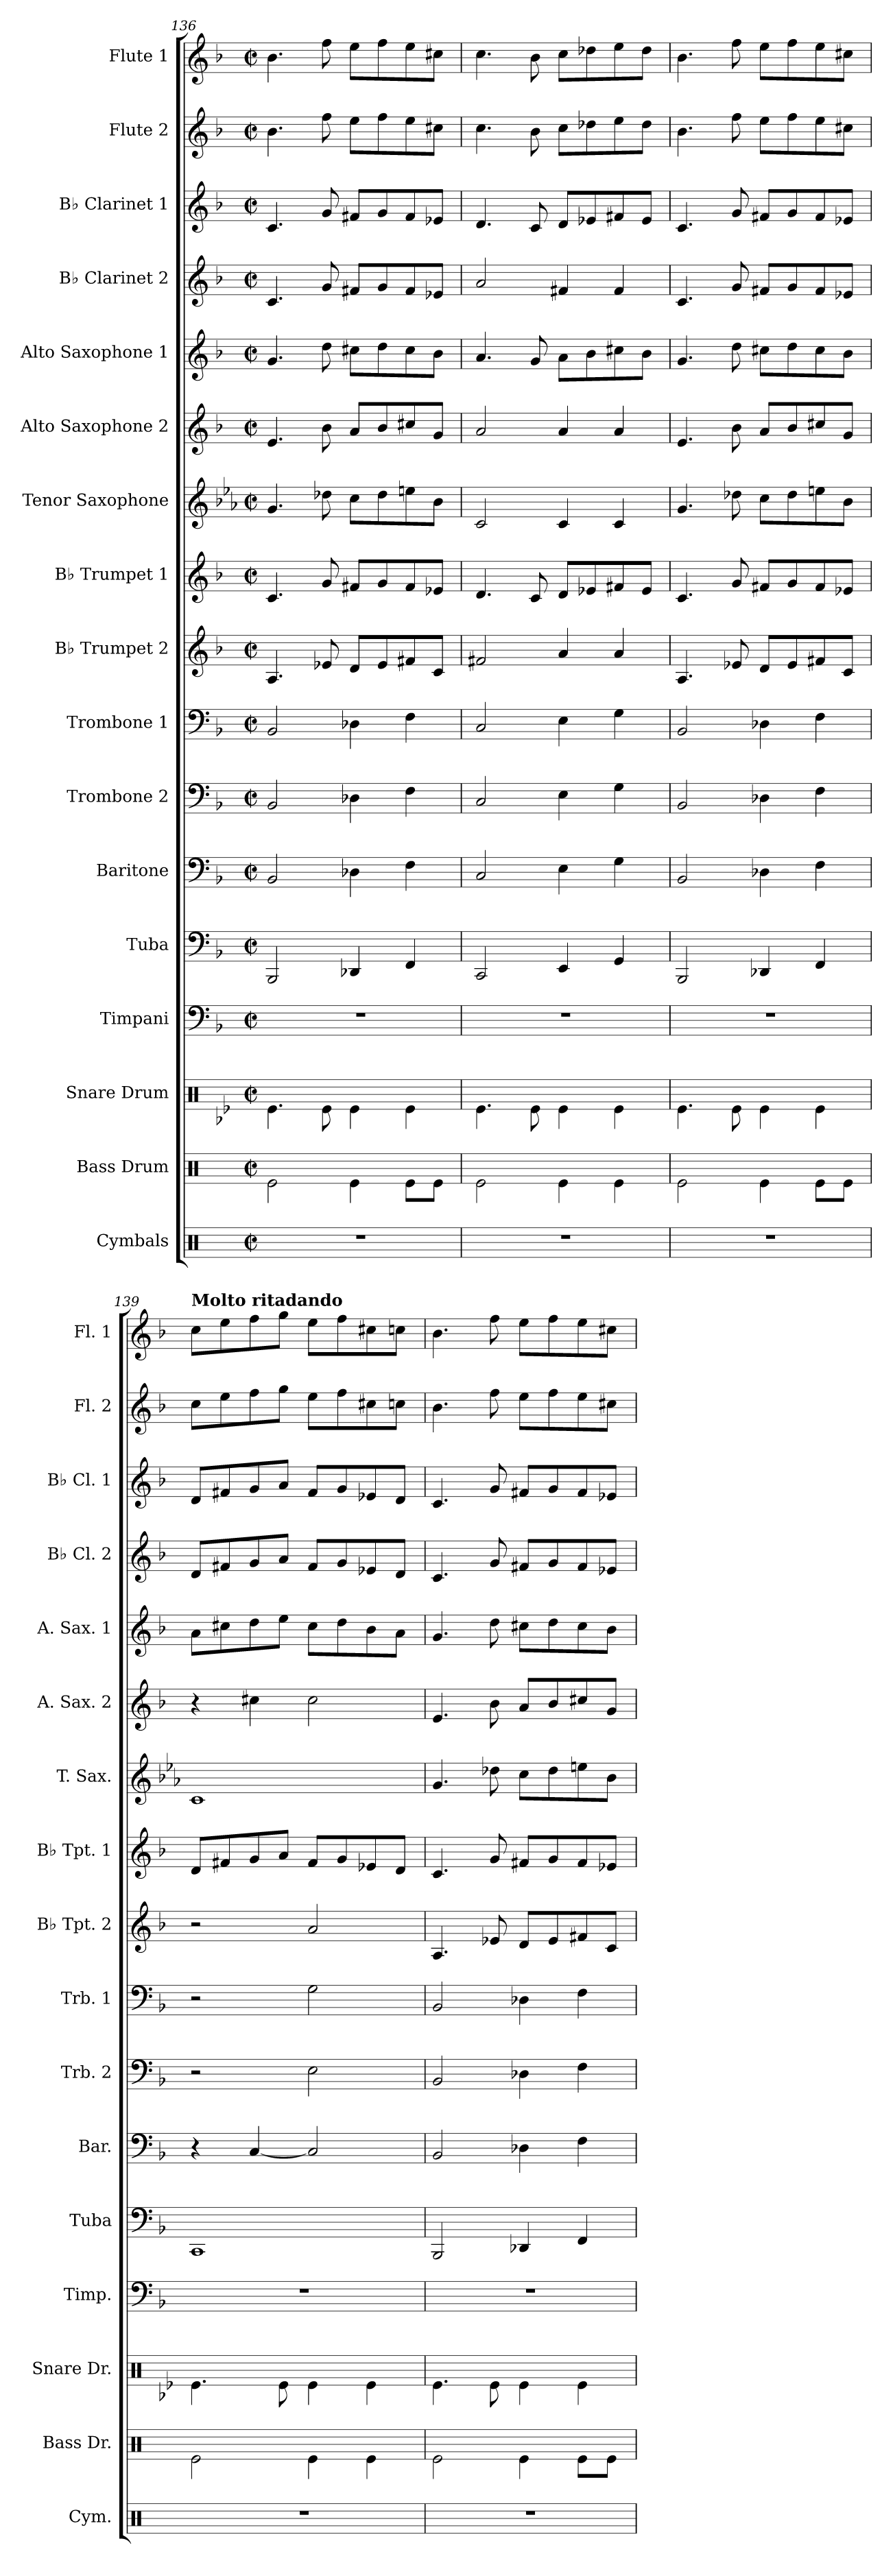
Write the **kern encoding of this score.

**kern	**kern	**kern	**kern	**kern	**kern	**kern	**kern	**kern	**kern	**kern	**kern	**kern	**kern	**kern	**kern	**kern
*part17	*part16	*part15	*part14	*part13	*part12	*part11	*part10	*part9	*part8	*part7	*part6	*part5	*part4	*part3	*part2	*part1
*staff17	*staff16	*staff15	*staff14	*staff13	*staff12	*staff11	*staff10	*staff9	*staff8	*staff7	*staff6	*staff5	*staff4	*staff3	*staff2	*staff1
*I"Cymbals	*I"Bass Drum	*I"Snare Drum	*I"Timpani	*I"Tuba	*I"Baritone	*I"Trombone 2	*I"Trombone 1	*I"B♭ Trumpet 2	*I"B♭ Trumpet 1	*I"Tenor Saxophone	*I"Alto Saxophone 2	*I"Alto Saxophone 1	*I"B♭ Clarinet 2	*I"B♭ Clarinet 1	*I"Flute 2	*I"Flute 1
*I'Cym.	*I'Bass Dr.	*I'Snare Dr.	*I'Timp.	*I'Tuba	*I'Bar.	*I'Trb. 2	*I'Trb. 1	*I'B♭ Tpt. 2	*I'B♭ Tpt. 1	*I'T. Sax.	*I'A. Sax. 2	*I'A. Sax. 1	*I'B♭ Cl. 2	*I'B♭ Cl. 1	*I'Fl. 2	*I'Fl. 1
*clefX	*clefX	*clefX	*clefF4	*clefF4	*clefF4	*clefF4	*clefF4	*clefG2	*clefG2	*clefG2	*clefG2	*clefG2	*clefG2	*clefG2	*clefG2	*clefG2
*	*	*	*	*	*	*	*	*ITrd1c2	*ITrd1c2	*ITrd8c14	*ITrd5c9	*ITrd5c9	*ITrd1c2	*ITrd1c2	*	*
*k[]	*k[]	*k[b-e-]	*k[b-]	*k[b-]	*k[b-]	*k[b-]	*k[b-]	*k[b-e-a-]	*k[b-e-a-]	*k[b-e-a-]	*k[b-e-a-d-]	*k[b-e-a-d-]	*k[b-e-a-]	*k[b-e-a-]	*k[b-]	*k[b-]
*M2/2	*M2/2	*M2/2	*M2/2	*M2/2	*M2/2	*M2/2	*M2/2	*M2/2	*M2/2	*M2/2	*M2/2	*M2/2	*M2/2	*M2/2	*M2/2	*M2/2
*met(c|)	*met(c|)	*met(c|)	*met(c|)	*met(c|)	*met(c|)	*met(c|)	*met(c|)	*met(c|)	*met(c|)	*met(c|)	*met(c|)	*met(c|)	*met(c|)	*met(c|)	*met(c|)	*met(c|)
=136	=136	=136	=136	=136	=136	=136	=136	=136	=136	=136	=136	=136	=136	=136	=136	=136
1r	2Re\	4.Re\	1r	2BBB-/	2BB-/	2BB-/	2BB-/	4.G/	4.B-/	4.G/	4.G/	4.B-/	4.B-/	4.B-/	4.b-\	4.b-\
.	.	8Re\	.	.	.	.	.	8d-X/	8f/	8d-X\	8d-\	8f\	8f/	8f/	8ff\	8ff\
.	4Re\	4Re\	.	4DD-X/	4D-X\	4D-X\	4D-X\	8c/L	8en/L	8c\L	8c/L	8en\L	8en/L	8en/L	8ee\L	8ee\L
.	.	.	.	.	.	.	.	8d-/	8f/	8d-\	8d-/	8f\	8f/	8f/	8ff\	8ff\
.	8Re\L	4Re\	.	4FF/	4F\	4F\	4F\	8en/	8e/	8en\	8en/	8e\	8e/	8e/	8ee\	8ee\
.	8Re\J	.	.	.	.	.	.	8B-/J	8d-X/J	8B-\J	8B-/J	8d-\J	8d-X/J	8d-X/J	8cc#X\J	8cc#X\J
!!LO:PB:g=z
=137	=137	=137	=137	=137	=137	=137	=137	=137	=137	=137	=137	=137	=137	=137	=137	=137
1r	2Re\	4.Re\	1r	2CC/	2C/	2C/	2C/	2en/	4.c/	2C/	2c/	4.c/	2g/	4.c/	4.cc\	4.cc\
.	.	8Re\	.	.	.	.	.	.	8B-/	.	.	8B-/	.	8B-/	8b-\	8b-\
.	4Re\	4Re\	.	4EE/	4E\	4E\	4E\	4g/	8c/L	4C/	4c/	8c\L	4en/	8c/L	8cc\L	8cc\L
.	.	.	.	.	.	.	.	.	8d-X/	.	.	8d-\	.	8d-X/	8dd-X\	8dd-X\
.	4Re\	4Re\	.	4GG/	4G\	4G\	4G\	4g/	8en/	4C/	4c/	8en\	4e/	8en/	8ee\	8ee\
.	.	.	.	.	.	.	.	.	8d-/J	.	.	8d-\J	.	8d-/J	8dd-\J	8dd-\J
=138	=138	=138	=138	=138	=138	=138	=138	=138	=138	=138	=138	=138	=138	=138	=138	=138
1r	2Re\	4.Re\	1r	2BBB-/	2BB-/	2BB-/	2BB-/	4.G/	4.B-/	4.G/	4.G/	4.B-/	4.B-/	4.B-/	4.b-\	4.b-\
.	.	8Re\	.	.	.	.	.	8d-X/	8f/	8d-X\	8d-\	8f\	8f/	8f/	8ff\	8ff\
.	4Re\	4Re\	.	4DD-X/	4D-X\	4D-X\	4D-X\	8c/L	8en/L	8c\L	8c/L	8en\L	8en/L	8en/L	8ee\L	8ee\L
.	.	.	.	.	.	.	.	8d-/	8f/	8d-\	8d-/	8f\	8f/	8f/	8ff\	8ff\
.	8Re\L	4Re\	.	4FF/	4F\	4F\	4F\	8en/	8e/	8en\	8en/	8e\	8e/	8e/	8ee\	8ee\
.	8Re\J	.	.	.	.	.	.	8B-/J	8d-X/J	8B-\J	8B-/J	8d-\J	8d-X/J	8d-X/J	8cc#X\J	8cc#X\J
=139	=139	=139	=139	=139	=139	=139	=139	=139	=139	=139	=139	=139	=139	=139	=139	=139
*	*	*	*	*	*	*	*	*	*	*	*	*	*	*	*	*MM190
!	!	!	!	!	!	!	!	!	!	!	!	!	!	!	!	!LO:TX:a:B:t=Molto ritadando
1r	2Re\	4.Re\	1r	1CC	4r	2r	2r	2r	8c/L	1C	4r	8c\L	8c/L	8c/L	8cc\L	8cc\L
.	.	.	.	.	.	.	.	.	8en/	.	.	8en\	8en/	8en/	8ee\	8ee\
.	.	.	.	.	[4C/	.	.	.	8f/	.	4en\	8f\	8f/	8f/	8ff\	8ff\
.	.	8Re\	.	.	.	.	.	.	8g/J	.	.	8g\J	8g/J	8g/J	8gg\J	8gg\J
*	*	*	*	*	*	*	*	*	*	*	*	*	*	*	*	*MM180
.	4Re\	4Re\	.	.	2C/]	2E\	2G\	2g/	8e/L	.	2e\	8e\L	8e/L	8e/L	8ee\L	8ee\L
.	.	.	.	.	.	.	.	.	8f/	.	.	8f\	8f/	8f/	8ff\	8ff\
.	4Re\	4Re\	.	.	.	.	.	.	8d-X/	.	.	8d-\	8d-X/	8d-X/	8cc#X\	8cc#X\
.	.	.	.	.	.	.	.	.	8c/J	.	.	8c\J	8c/J	8c/J	8ccn\J	8ccn\J
=140	=140	=140	=140	=140	=140	=140	=140	=140	=140	=140	=140	=140	=140	=140	=140	=140
*	*	*	*	*	*	*	*	*	*	*	*	*	*	*	*	*MM170
1r	2Re\	4.Re\	1r	2BBB-/	2BB-/	2BB-/	2BB-/	4.G/	4.B-/	4.G/	4.G/	4.B-/	4.B-/	4.B-/	4.b-\	4.b-\
.	.	8Re\	.	.	.	.	.	8d-X/	8f/	8d-X\	8d-\	8f\	8f/	8f/	8ff\	8ff\
*	*	*	*	*	*	*	*	*	*	*	*	*	*	*	*	*MM160
.	4Re\	4Re\	.	4DD-X/	4D-X\	4D-X\	4D-X\	8c/L	8en/L	8c\L	8c/L	8en\L	8en/L	8en/L	8ee\L	8ee\L
.	.	.	.	.	.	.	.	8d-/	8f/	8d-\	8d-/	8f\	8f/	8f/	8ff\	8ff\
.	8Re\L	4Re\	.	4FF/	4F\	4F\	4F\	8en/	8e/	8en\	8en/	8e\	8e/	8e/	8ee\	8ee\
.	8Re\J	.	.	.	.	.	.	8B-/J	8d-X/J	8B-\J	8B-/J	8d-\J	8d-X/J	8d-X/J	8cc#X\J	8cc#X\J
=	=	=	=	=	=	=	=	=	=	=	=	=	=	=	=	=
*-	*-	*-	*-	*-	*-	*-	*-	*-	*-	*-	*-	*-	*-	*-	*-	*-
